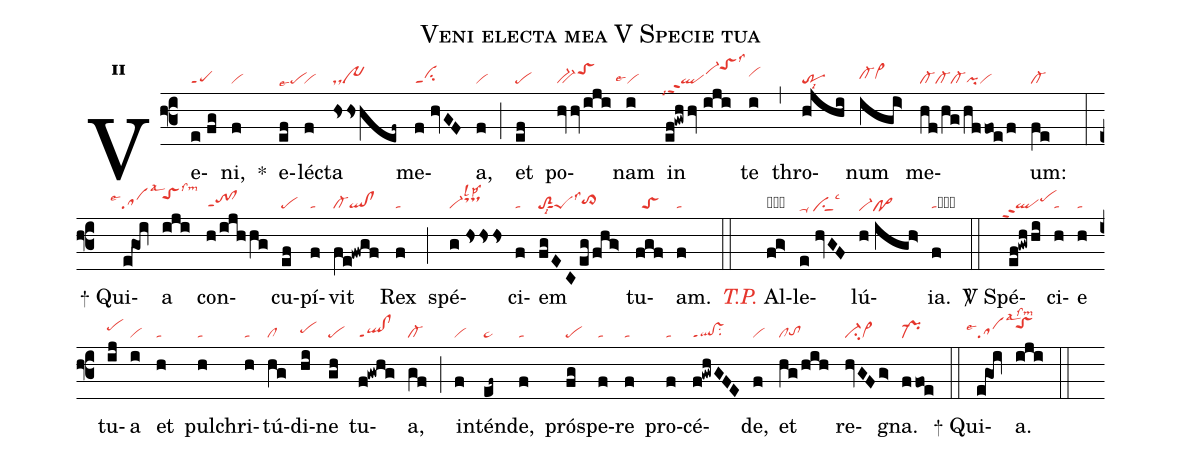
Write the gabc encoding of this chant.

name:Veni electa mea V Specie tua;
office-part:re;
mode:2;
nabc-lines:1;
%%
initial-style: 1;
name: Veni electa mea;
mode: 2;
office-part: Responsorium;
annotation: Resp.;
annotation: ii;
nabc-lines:1;
%%
(f3) Ve(e//fg|peppt1)ni,(f|vi) <sp>*</sp>() e(ef|pelse7)léc(f|vi)ta(hshshef~|dspo~) me(f//hvGF|cippt1)a,(f|vi) (;) et(ef|pe) po(hvhviji|bv-toShj)nam(i|```vilse4) in(ef!gwhhv//iji|`qlppt2lsi7vi-hjtoShllss3) te(i|vihi) (,) thro(hjhi|trlsi8)num(igi>|cl-hhvi>hh) me(hf/hg/hffoe/f|cl-cl-cl-pivi)um:(fe|cl-) (:)
<sp>+</sp> Qui(e@goi|````salse4lsal3)a(iji|toShjlssm3) con(h/ijhhg|tohh!clhhppt1)cu(ef|pe)pí(f|ta)vit(fe!fwgf|cl-ql!cl) Rex(f|ta) (;) spé(g//hshshs|vi-tshilsl2lsp2)ci(f|ta)em(fgECeg/fhg>|toS2sut1lsi8peSlss3to>hh) tu(fgf|//toS)am.(f|ta) (::) <c><i>T.P.</i></c> Al(fg>|obpe>1he)le(e//hvGF|ta-he/vihesu1sut1lsc3)lú(h//igh>|vi-hepo>he){ia}.(f|tacb) (::)

<sp>V/</sp> Spé(ef!gwhhi|``qlppt2pehi)ci(h|ta)e(h|ta) tu(ij|pehi)a(i|vi) et(h|ta) pul(h|ta)chri(h|ta)tú(hg|cl)di(hi|pehh)ne(gh|pe) tu(f!gwhg|ql!clppt1)a,(gf|cl-) (;) in(f|vi)tén(ef~|pe~)de,(f|ta) pró(fg|pe)spe(f|ta)re(f|ta) pro(f|ta)cé(f!gwhGFE|ql!vsppt1su2)de,(f|vi) et(hg/hih|cltohg) re(hvGFg>|ci-vi>)gna.(ffoe|pr-) (::)
<sp>+</sp> Qui(e@goi|```salse4lsal3)a.(iji|toShjlssm2) (::)
